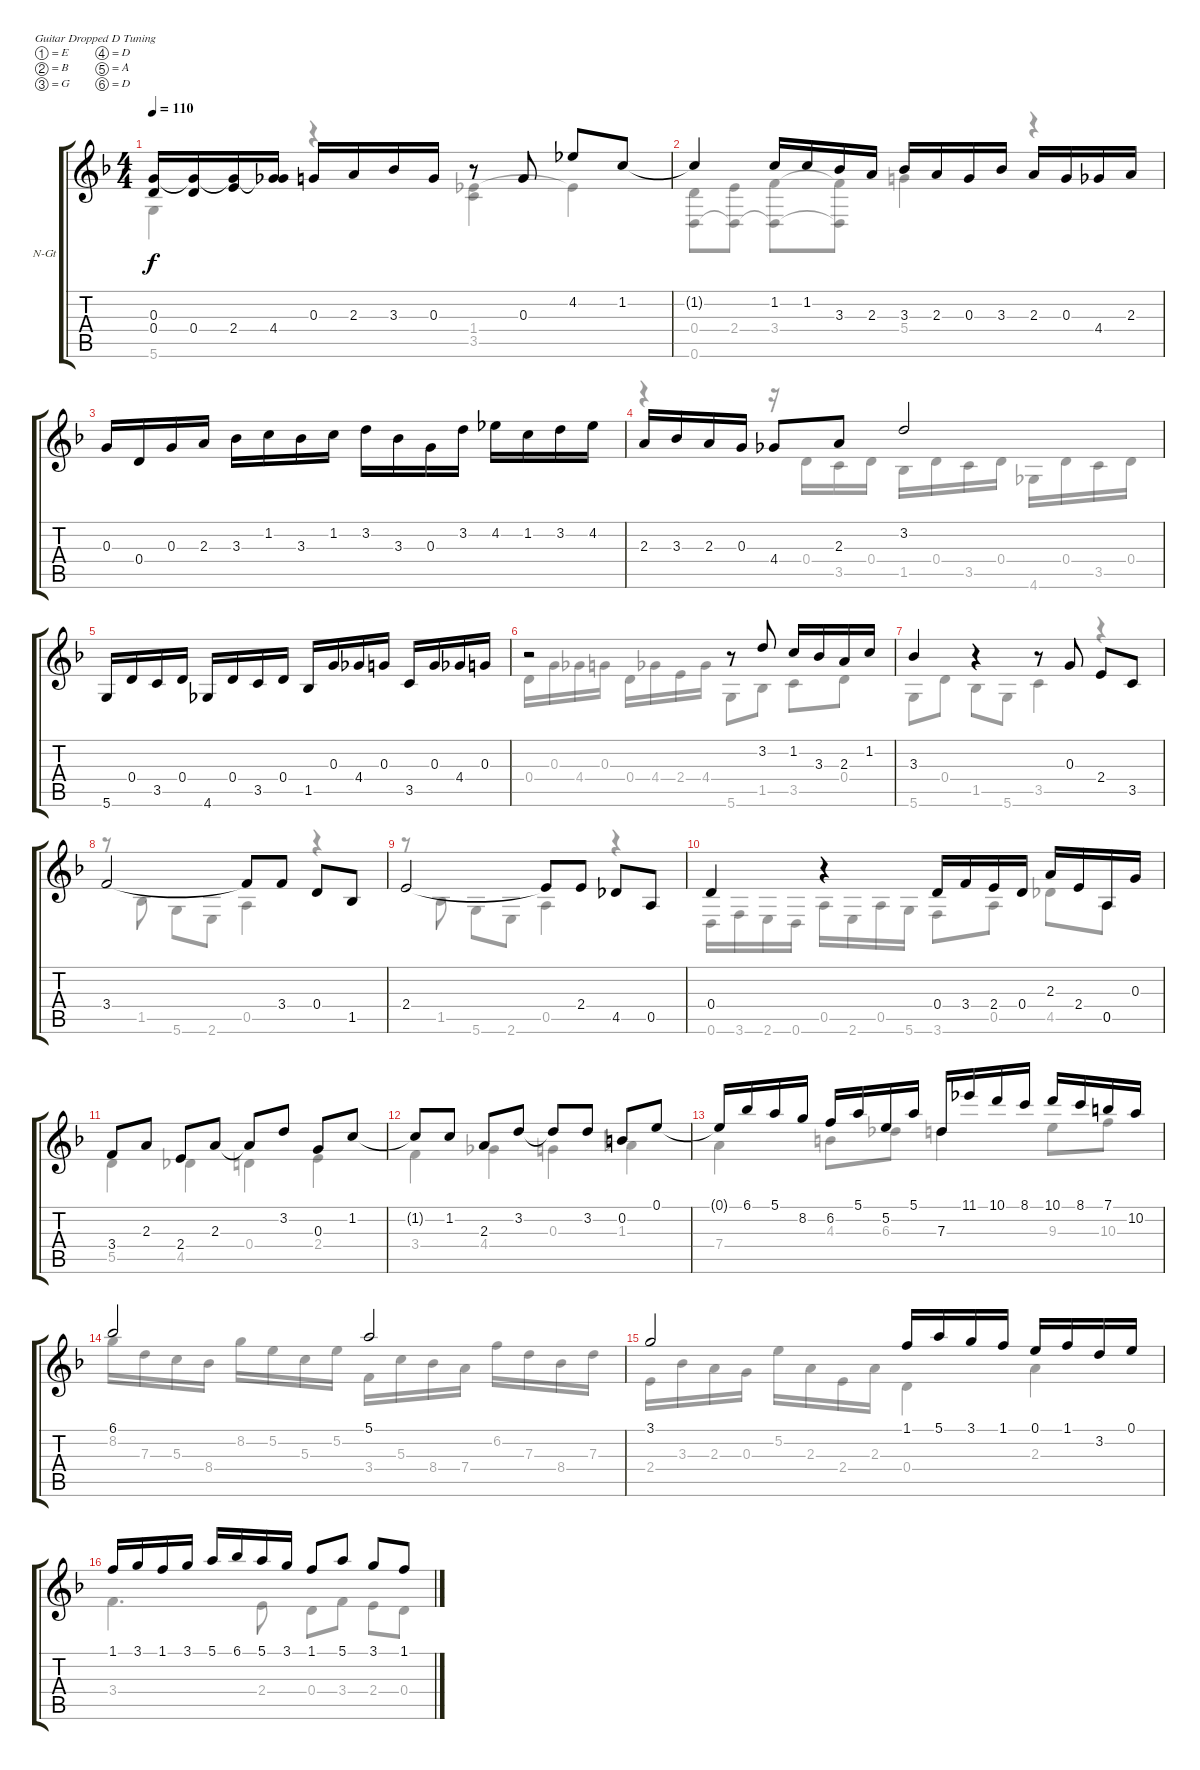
\bracketExtendMode groupsimilarinstruments
\firstSystemTrackNameOrientation horizontal
\otherSystemsTrackNameOrientation horizontal
\track ("Guitar 2" "N-Gt") {instrument acousticguitarnylon}
\staff {score tabs}
\tuning (E4 B3 G3 D3 A2 D2)
\voice
\ts (4 4)
\tempo 110
\clef g2
\ks f
(0.3 0.4).16{dy f} (0.3{t} 0.4).16 (0.3{t} 2.4).16 (0.3{t} 4.4).16 0.3.16 2.3.16 3.3.16 0.3.16 r.8 0.3.8 4.2.8 1.2.8 |
1.2{t}.4 1.2.16 1.2.16 3.3.16 2.3.16 3.3.16 2.3.16 0.3.16 3.3.16 2.3.16 0.3.16 4.4.16 2.3.16 |
0.3.16 0.4.16 0.3.16 2.3.16 3.3.16 1.2.16 3.3.16 1.2.16 3.2.16 3.3.16 0.3.16 3.2.16 4.2.16 1.2.16 3.2.16 4.2.16 |
2.3.16 3.3.16 2.3.16 0.3.16 4.4.8 2.3.8 3.2.2 |
5.6.16 0.4.16 3.5.16 0.4.16 4.6.16 0.4.16 3.5.16 0.4.16 1.5.16 0.3.16 4.4.16 0.3.16 3.5.16 0.3.16 4.4.16 0.3.16 |
r.2 r.8 3.2.8 1.2.16 3.3.16 2.3.16 1.2.16 |
3.3.4 r.4 r.8 0.3.8 2.4.8 3.5.8 |
3.4.2 3.4{t}.8 3.4.8 0.4.8 1.5.8 |
2.4.2 2.4{t}.8 2.4.8 4.5.8 0.5.8 |
0.4.4 r.4 0.4.16 3.4.16 2.4.16 0.4.16 2.3.16 2.4.16 0.5.16 0.3.16 |
3.4.8 2.3.8 2.4.8 2.3.8 2.3{t}.8 3.2.8 0.3.8 1.2.8 |
1.2{t}.8 1.2.8 2.3.8 3.2.8 3.2{t}.8 3.2.8 0.2.8 0.1.8 |
0.1{t}.16 6.1.16 5.1.16 8.2.16 6.2.16 5.1.16 5.2.16 5.1.16 7.3.16 11.1.16 10.1.16 8.1.16 10.1.16 8.1.16 7.1.16 10.2.16 |
6.1.2 5.1.2 |
3.1.2 1.1.16 5.1.16 3.1.16 1.1.16 0.1.16 1.1.16 3.2.16 0.1.16 |
1.1.16 3.1.16 1.1.16 3.1.16 5.1.16 6.1.16 5.1.16 3.1.16 1.1.8 5.1.8 3.1.8 1.1.8
\voice
\clef g2
\ottava regular
\simile none
\ks f
5.6.4{dy f} r.4 (1.4 3.5).4 1.4{t}.4 |
(0.4 0.6).8 (2.4 0.6{t}).8 (3.4 0.6{t}).8 (3.4{t} 0.6{t}).8 5.4.4 r.4 |
|
r.4 r.16 0.4.16 3.5.16 0.4.16 1.5.16 0.4.16 3.5.16 0.4.16 4.6.16 0.4.16 3.5.16 0.4.16 |
|
0.4.16 0.3.16 4.4.16 0.3.16 0.4.16 4.4.16 2.4.16 4.4.16 5.6.8 1.5.8 3.5.8 0.4.8 |
5.6.8 0.4.8 1.5.8 5.6.8 3.5.4 r.4 |
r.8 1.5.8 5.6.8 2.6.8 0.5.4 r.4 |
r.8 1.5.8 5.6.8 2.6.8 0.5.4 r.4 |
0.6.16 3.6.16 2.6.16 0.6.16 0.5.16 2.6.16 0.5.16 5.6.16 3.6.8 0.5.8 4.5.8 0.5.8 |
5.5.4 4.5.4 0.4.4 2.4.4 |
3.4.4 4.4.4 0.3.4 1.3.4 |
7.4.4 4.3.8 6.3.8 7.3.4 9.3.8 10.3.8 |
8.2.16 7.3.16 5.3.16 8.4.16 8.2.16 5.2.16 5.3.16 5.2.16 3.4.16 5.3.16 8.4.16 7.4.16 6.2.16 7.3.16 8.4.16 7.3.16 |
2.4.16 3.3.16 2.3.16 0.3.16 5.2.16 2.3.16 2.4.16 2.3.16 0.4.4 2.3.4 |
3.4.4{d} 2.4.8 0.4.8 3.4.8 2.4.8 0.4.8
